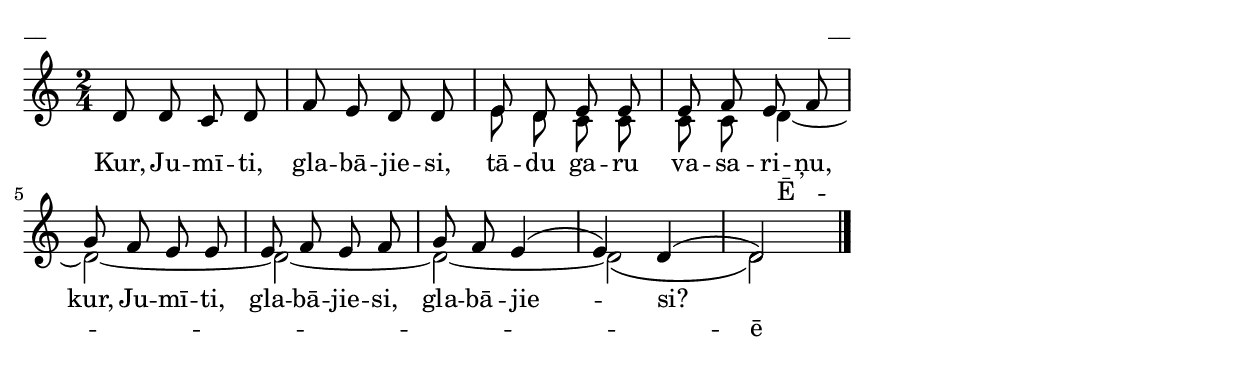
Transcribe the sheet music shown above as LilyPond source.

\version "2.13.18"
\paper {
line-width = 14\cm
left-margin = 0.4\cm
between-system-padding = 0.1\cm
between-system-space = 0.1\cm
}
% AALapas, 
% Kur, Jumīti, glabājiesi, tādu garu vasariņu
\layout {
indent = #0
ragged-last = ##f
}


voiceA = \relative c' {
\clef "treble"
\key c \major
\time 2/4
d8 d c d |
f8 e d d |
e d e e |
e8 f e f |
g8 f e e |
e8 f e f |
g8 f e4( |
e4) d4( |
d2) |
\bar"|."
}


voiceB = \relative c' {
\clef "treble"
\key c \major
\time 2/4
s2 | s2 |
e8 d c c |
c8 c d4~ |
d2~ |
d2~ |
d2~ |
d2\( |
d2\) |
\bar "|."
}

lyricA = \lyricmode {
Kur, Ju -- mī -- ti, gla -- bā -- jie -- si, tā -- du ga -- ru va -- sa -- ri -- ņu,
kur, Ju -- mī -- ti, gla -- bā -- jie -- si, gla -- bā -- jie -- si?
}

lyricB = \lyricmode {
_ _ _ _ _ _ Ē -- ē
}


fullScore = <<
\new Staff {
<<
\new Voice = "voiceA" { \voiceOne \autoBeamOff \voiceA }
\lyricsto "voiceA" \new Lyrics \lyricA
\new Voice = "voiceB" { \voiceTwo \autoBeamOff \voiceB }
\lyricsto "voiceB" \new Lyrics \lyricB
>>
}
>>


\score {
\fullScore
\header { piece = "__" opus = "__" }
}
\markup { \with-color #(x11-color 'white) \sans \smaller "__" }
\score {
\unfoldRepeats
\fullScore
\midi {
\context { \Staff \remove "Staff_performer" }
\context { \Voice \consists "Staff_performer" }
}
}


